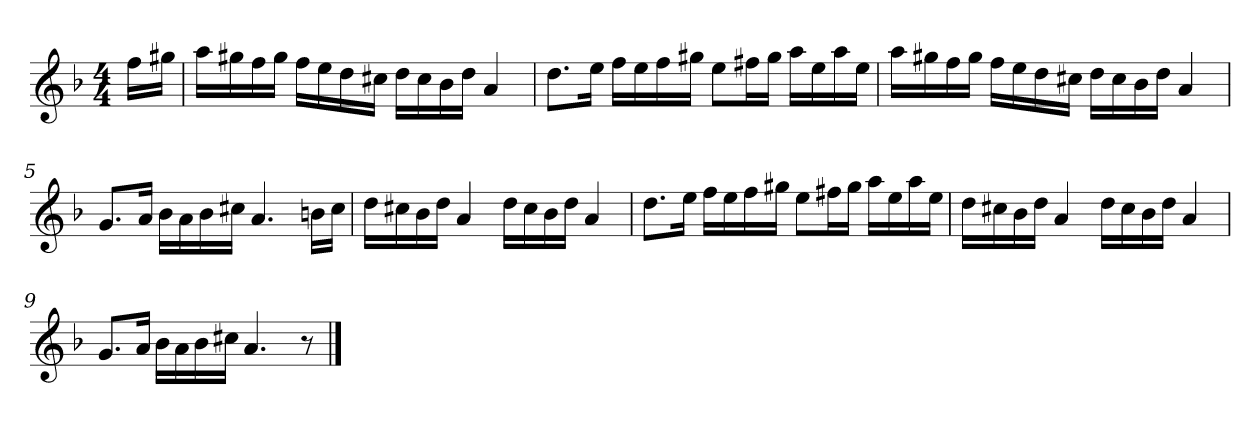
**kern
*part1
*staff1
*clefG2
*k[b-]
*d:
*M4/4
=1
16ff\LL
16gg#X\JJ
=2
16aa\LL
16gg#X\
16ff\
16gg#\JJ
16ff\LL
16ee\
16dd\
16cc#X\JJ
16dd\LL
16cc#\
16b-\
16dd\JJ
4a/
=3
8.dd\L
16ee\Jk
16ff\LL
16ee\
16ff\
16gg#X\JJ
8ee\L
16ff#X\L
16gg#\JJ
16aa\LL
16ee\
16aa\
16ee\JJ
!!LO:LB:g=z
=4
16aa\LL
16gg#X\
16ff\
16gg#\JJ
16ff\LL
16ee\
16dd\
16cc#X\JJ
16dd\LL
16cc#\
16b-\
16dd\JJ
4a/
=5
8.g/L
16a/Jk
16b-\LL
16a\
16b-\
16cc#X\JJ
4.a/
16bn\LL
16cc#\JJ
=6
16dd\LL
16cc#X\
16b-\
16dd\JJ
4a/
16dd\LL
16cc#\
16b-\
16dd\JJ
4a/
!!LO:LB:g=z
=7
8.dd\L
16ee\Jk
16ff\LL
16ee\
16ff\
16gg#X\JJ
8ee\L
16ff#X\L
16gg#\JJ
16aa\LL
16ee\
16aa\
16ee\JJ
=8
16dd\LL
16cc#X\
16b-\
16dd\JJ
4a/
16dd\LL
16cc#\
16b-\
16dd\JJ
4a/
=9
8.g/L
16a/Jk
16b-\LL
16a\
16b-\
16cc#X\JJ
4.a/
8r
==
*-
